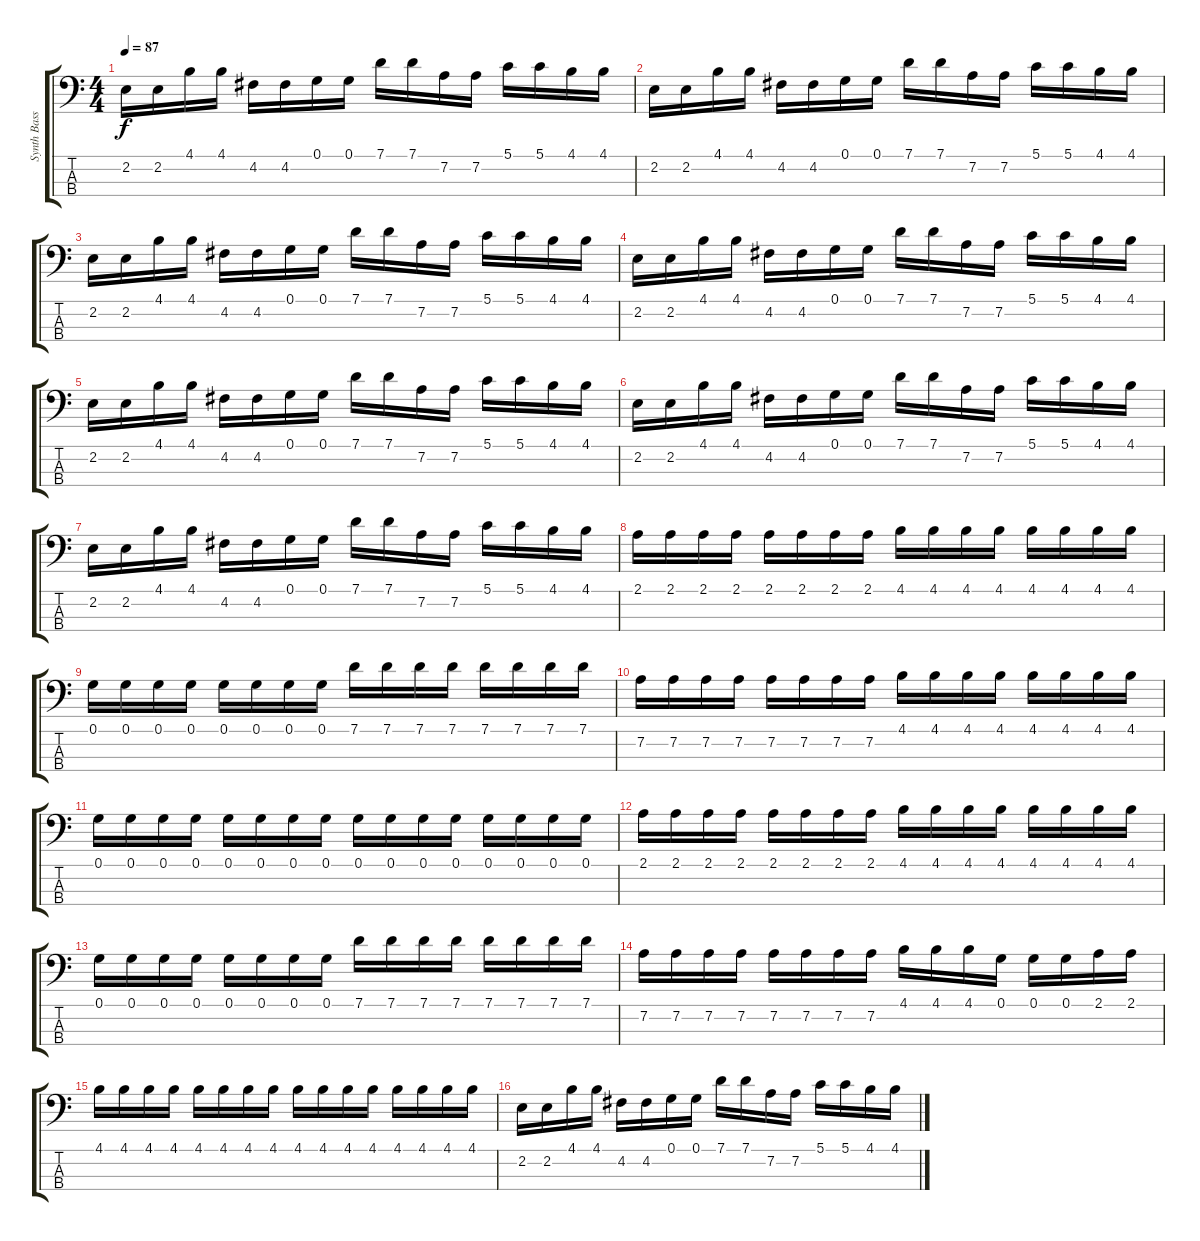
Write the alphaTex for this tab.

\track ("Synth Bass" "Synth Bass") {instrument synthbass2}
\staff {score tabs}
\tuning (G2 D2 A1 E1) {hide}
\ts (4 4)
\tempo 87
\clef f4
\ks c
2.2.16{dy f} 2.2.16 4.1.16 4.1.16 4.2.16 4.2.16 0.1.16 0.1.16 7.1.16 7.1.16 7.2.16 7.2.16 5.1.16 5.1.16 4.1.16 4.1.16 |
2.2.16 2.2.16 4.1.16 4.1.16 4.2.16 4.2.16 0.1.16 0.1.16 7.1.16 7.1.16 7.2.16 7.2.16 5.1.16 5.1.16 4.1.16 4.1.16 |
2.2.16 2.2.16 4.1.16 4.1.16 4.2.16 4.2.16 0.1.16 0.1.16 7.1.16 7.1.16 7.2.16 7.2.16 5.1.16 5.1.16 4.1.16 4.1.16 |
2.2.16 2.2.16 4.1.16 4.1.16 4.2.16 4.2.16 0.1.16 0.1.16 7.1.16 7.1.16 7.2.16 7.2.16 5.1.16 5.1.16 4.1.16 4.1.16 |
2.2.16 2.2.16 4.1.16 4.1.16 4.2.16 4.2.16 0.1.16 0.1.16 7.1.16 7.1.16 7.2.16 7.2.16 5.1.16 5.1.16 4.1.16 4.1.16 |
2.2.16 2.2.16 4.1.16 4.1.16 4.2.16 4.2.16 0.1.16 0.1.16 7.1.16 7.1.16 7.2.16 7.2.16 5.1.16 5.1.16 4.1.16 4.1.16 |
2.2.16 2.2.16 4.1.16 4.1.16 4.2.16 4.2.16 0.1.16 0.1.16 7.1.16 7.1.16 7.2.16 7.2.16 5.1.16 5.1.16 4.1.16 4.1.16 |
2.1.16 2.1.16 2.1.16 2.1.16 2.1.16 2.1.16 2.1.16 2.1.16 4.1.16 4.1.16 4.1.16 4.1.16 4.1.16 4.1.16 4.1.16 4.1.16 |
0.1.16 0.1.16 0.1.16 0.1.16 0.1.16 0.1.16 0.1.16 0.1.16 7.1.16 7.1.16 7.1.16 7.1.16 7.1.16 7.1.16 7.1.16 7.1.16 |
7.2.16 7.2.16 7.2.16 7.2.16 7.2.16 7.2.16 7.2.16 7.2.16 4.1.16 4.1.16 4.1.16 4.1.16 4.1.16 4.1.16 4.1.16 4.1.16 |
0.1.16 0.1.16 0.1.16 0.1.16 0.1.16 0.1.16 0.1.16 0.1.16 0.1.16 0.1.16 0.1.16 0.1.16 0.1.16 0.1.16 0.1.16 0.1.16 |
2.1.16 2.1.16 2.1.16 2.1.16 2.1.16 2.1.16 2.1.16 2.1.16 4.1.16 4.1.16 4.1.16 4.1.16 4.1.16 4.1.16 4.1.16 4.1.16 |
0.1.16 0.1.16 0.1.16 0.1.16 0.1.16 0.1.16 0.1.16 0.1.16 7.1.16 7.1.16 7.1.16 7.1.16 7.1.16 7.1.16 7.1.16 7.1.16 |
7.2.16 7.2.16 7.2.16 7.2.16 7.2.16 7.2.16 7.2.16 7.2.16 4.1.16 4.1.16 4.1.16 0.1.16 0.1.16 0.1.16 2.1.16 2.1.16 |
4.1.16 4.1.16 4.1.16 4.1.16 4.1.16 4.1.16 4.1.16 4.1.16 4.1.16 4.1.16 4.1.16 4.1.16 4.1.16 4.1.16 4.1.16 4.1.16 |
2.2.16 2.2.16 4.1.16 4.1.16 4.2.16 4.2.16 0.1.16 0.1.16 7.1.16 7.1.16 7.2.16 7.2.16 5.1.16 5.1.16 4.1.16 4.1.16
